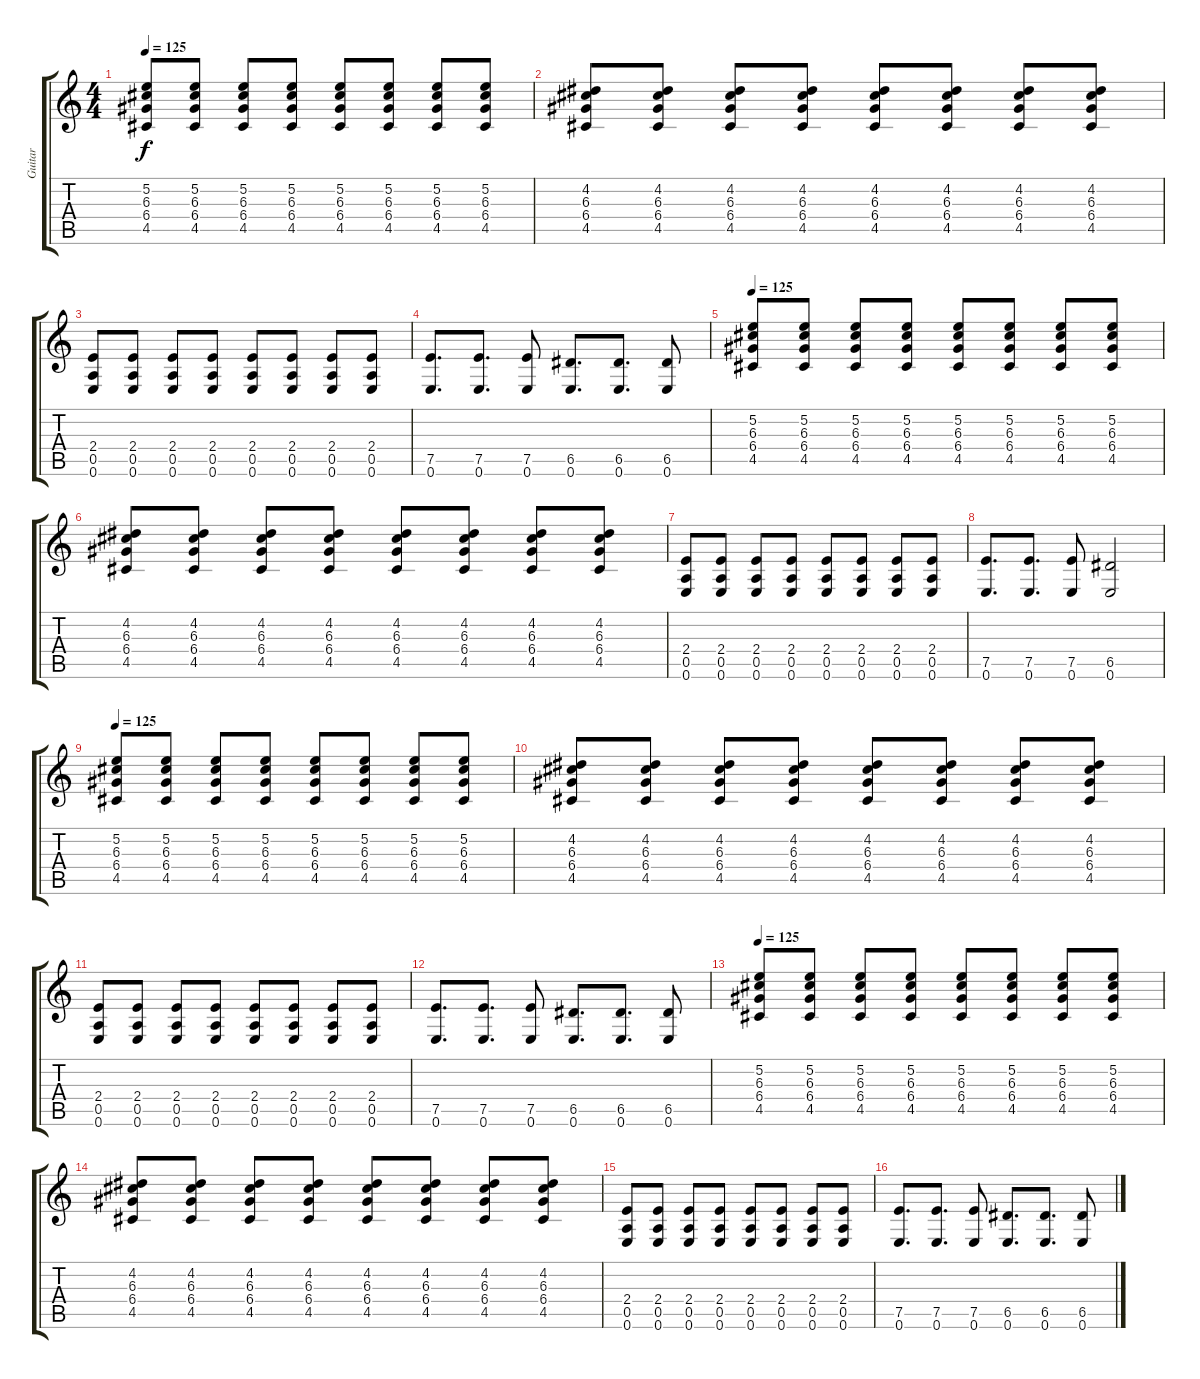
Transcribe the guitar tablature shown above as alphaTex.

\track ("Guitar" "Guitar") {instrument overdrivenguitar}
\staff {score tabs}
\tuning (E4 B3 G3 D3 A2 E2) {hide}
\ts (4 4)
\tempo 125
\clef g2
\ks c
(5.2 6.3 6.4 4.5).8{dy f} (5.2 6.3 6.4 4.5).8 (5.2 6.3 6.4 4.5).8 (5.2 6.3 6.4 4.5).8 (5.2 6.3 6.4 4.5).8 (5.2 6.3 6.4 4.5).8 (5.2 6.3 6.4 4.5).8 (5.2 6.3 6.4 4.5).8 |
(4.2 6.3 6.4 4.5).8 (4.2 6.3 6.4 4.5).8 (4.2 6.3 6.4 4.5).8 (4.2 6.3 6.4 4.5).8 (4.2 6.3 6.4 4.5).8 (4.2 6.3 6.4 4.5).8 (4.2 6.3 6.4 4.5).8 (4.2 6.3 6.4 4.5).8 |
(2.4 0.5 0.6).8 (2.4 0.5 0.6).8 (2.4 0.5 0.6).8 (2.4 0.5 0.6).8 (2.4 0.5 0.6).8 (2.4 0.5 0.6).8 (2.4 0.5 0.6).8 (2.4 0.5 0.6).8 |
(7.5 0.6).8{d} (7.5 0.6).8{d} (7.5 0.6).8 (6.5 0.6).8{d} (6.5 0.6).8{d} (6.5 0.6).8 |
\tempo 125
(5.2 6.3 6.4 4.5).8 (5.2 6.3 6.4 4.5).8 (5.2 6.3 6.4 4.5).8 (5.2 6.3 6.4 4.5).8 (5.2 6.3 6.4 4.5).8 (5.2 6.3 6.4 4.5).8 (5.2 6.3 6.4 4.5).8 (5.2 6.3 6.4 4.5).8 |
(4.2 6.3 6.4 4.5).8 (4.2 6.3 6.4 4.5).8 (4.2 6.3 6.4 4.5).8 (4.2 6.3 6.4 4.5).8 (4.2 6.3 6.4 4.5).8 (4.2 6.3 6.4 4.5).8 (4.2 6.3 6.4 4.5).8 (4.2 6.3 6.4 4.5).8 |
(2.4 0.5 0.6).8 (2.4 0.5 0.6).8 (2.4 0.5 0.6).8 (2.4 0.5 0.6).8 (2.4 0.5 0.6).8 (2.4 0.5 0.6).8 (2.4 0.5 0.6).8 (2.4 0.5 0.6).8 |
(7.5 0.6).8{d} (7.5 0.6).8{d} (7.5 0.6).8 (6.5 0.6).2 |
\tempo 125
(5.2 6.3 6.4 4.5).8 (5.2 6.3 6.4 4.5).8 (5.2 6.3 6.4 4.5).8 (5.2 6.3 6.4 4.5).8 (5.2 6.3 6.4 4.5).8 (5.2 6.3 6.4 4.5).8 (5.2 6.3 6.4 4.5).8 (5.2 6.3 6.4 4.5).8 |
(4.2 6.3 6.4 4.5).8 (4.2 6.3 6.4 4.5).8 (4.2 6.3 6.4 4.5).8 (4.2 6.3 6.4 4.5).8 (4.2 6.3 6.4 4.5).8 (4.2 6.3 6.4 4.5).8 (4.2 6.3 6.4 4.5).8 (4.2 6.3 6.4 4.5).8 |
(2.4 0.5 0.6).8 (2.4 0.5 0.6).8 (2.4 0.5 0.6).8 (2.4 0.5 0.6).8 (2.4 0.5 0.6).8 (2.4 0.5 0.6).8 (2.4 0.5 0.6).8 (2.4 0.5 0.6).8 |
(7.5 0.6).8{d} (7.5 0.6).8{d} (7.5 0.6).8 (6.5 0.6).8{d} (6.5 0.6).8{d} (6.5 0.6).8 |
\tempo 125
(5.2 6.3 6.4 4.5).8 (5.2 6.3 6.4 4.5).8 (5.2 6.3 6.4 4.5).8 (5.2 6.3 6.4 4.5).8 (5.2 6.3 6.4 4.5).8 (5.2 6.3 6.4 4.5).8 (5.2 6.3 6.4 4.5).8 (5.2 6.3 6.4 4.5).8 |
(4.2 6.3 6.4 4.5).8 (4.2 6.3 6.4 4.5).8 (4.2 6.3 6.4 4.5).8 (4.2 6.3 6.4 4.5).8 (4.2 6.3 6.4 4.5).8 (4.2 6.3 6.4 4.5).8 (4.2 6.3 6.4 4.5).8 (4.2 6.3 6.4 4.5).8 |
(2.4 0.5 0.6).8 (2.4 0.5 0.6).8 (2.4 0.5 0.6).8 (2.4 0.5 0.6).8 (2.4 0.5 0.6).8 (2.4 0.5 0.6).8 (2.4 0.5 0.6).8 (2.4 0.5 0.6).8 |
(7.5 0.6).8{d} (7.5 0.6).8{d} (7.5 0.6).8 (6.5 0.6).8{d} (6.5 0.6).8{d} (6.5 0.6).8
